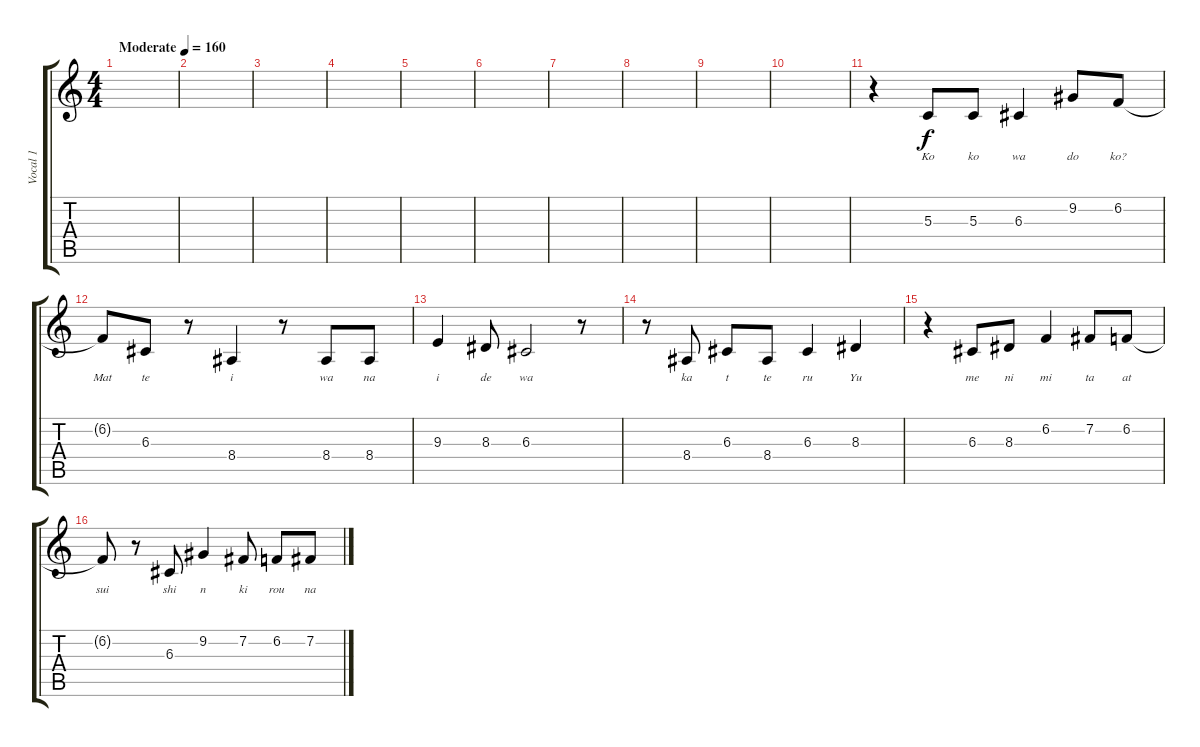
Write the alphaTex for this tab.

\track ("Vocal 1" "Vocal 1") {instrument clarinet}
\staff {score tabs}
\tuning (E4 B3 G3 D3 A2 E2) {hide}
\ts (4 4)
\tempo (160 "Moderate")
\clef g2
\ks c
|
|
|
|
|
|
|
|
|
|
r.4 5.3.8{lyrics (0 "Ko") lyrics (1 "") lyrics (2 "") lyrics (3 "") lyrics (4 "")} 5.3.8{lyrics (0 "ko") lyrics (1 "") lyrics (2 "") lyrics (3 "") lyrics (4 "")} 6.3.4{lyrics (0 "wa") lyrics (1 "") lyrics (2 "") lyrics (3 "") lyrics (4 "")} 9.2.8{lyrics (0 "do") lyrics (1 "") lyrics (2 "") lyrics (3 "") lyrics (4 "")} 6.2.8{lyrics (0 "ko?") lyrics (1 "") lyrics (2 "") lyrics (3 "") lyrics (4 "")} |
6.2{t}.8{lyrics (0 "Mat") lyrics (1 "") lyrics (2 "") lyrics (3 "") lyrics (4 "")} 6.3.8{lyrics (0 "te") lyrics (1 "") lyrics (2 "") lyrics (3 "") lyrics (4 "")} r.8 8.4.4{lyrics (0 "i") lyrics (1 "") lyrics (2 "") lyrics (3 "") lyrics (4 "")} r.8 8.4.8{lyrics (0 "wa") lyrics (1 "") lyrics (2 "") lyrics (3 "") lyrics (4 "")} 8.4.8{lyrics (0 "na") lyrics (1 "") lyrics (2 "") lyrics (3 "") lyrics (4 "")} |
9.3.4{lyrics (0 "i") lyrics (1 "") lyrics (2 "") lyrics (3 "") lyrics (4 "")} 8.3.8{lyrics (0 "de") lyrics (1 "") lyrics (2 "") lyrics (3 "") lyrics (4 "")} 6.3.2{lyrics (0 "wa") lyrics (1 "") lyrics (2 "") lyrics (3 "") lyrics (4 "")} r.8 |
r.8 8.4.8{lyrics (0 "ka") lyrics (1 "") lyrics (2 "") lyrics (3 "") lyrics (4 "")} 6.3.8{lyrics (0 "t") lyrics (1 "") lyrics (2 "") lyrics (3 "") lyrics (4 "")} 8.4.8{lyrics (0 "te") lyrics (1 "") lyrics (2 "") lyrics (3 "") lyrics (4 "")} 6.3.4{lyrics (0 "ru") lyrics (1 "") lyrics (2 "") lyrics (3 "") lyrics (4 "")} 8.3.4{lyrics (0 "Yu") lyrics (1 "") lyrics (2 "") lyrics (3 "") lyrics (4 "")} |
r.4 6.3.8{lyrics (0 "me") lyrics (1 "") lyrics (2 "") lyrics (3 "") lyrics (4 "")} 8.3.8{lyrics (0 "ni") lyrics (1 "") lyrics (2 "") lyrics (3 "") lyrics (4 "")} 6.2.4{lyrics (0 "mi") lyrics (1 "") lyrics (2 "") lyrics (3 "") lyrics (4 "")} 7.2.8{lyrics (0 "ta") lyrics (1 "") lyrics (2 "") lyrics (3 "") lyrics (4 "")} 6.2.8{lyrics (0 "at") lyrics (1 "") lyrics (2 "") lyrics (3 "") lyrics (4 "")} |
6.2{t}.8{lyrics (0 "sui") lyrics (1 "") lyrics (2 "") lyrics (3 "") lyrics (4 "")} r.8 6.3.8{lyrics (0 "shi") lyrics (1 "") lyrics (2 "") lyrics (3 "") lyrics (4 "")} 9.2.4{lyrics (0 "n") lyrics (1 "") lyrics (2 "") lyrics (3 "") lyrics (4 "")} 7.2.8{lyrics (0 "ki") lyrics (1 "") lyrics (2 "") lyrics (3 "") lyrics (4 "")} 6.2.8{lyrics (0 "rou") lyrics (1 "") lyrics (2 "") lyrics (3 "") lyrics (4 "")} 7.2.8{lyrics (0 "na") lyrics (1 "") lyrics (2 "") lyrics (3 "") lyrics (4 "")}
